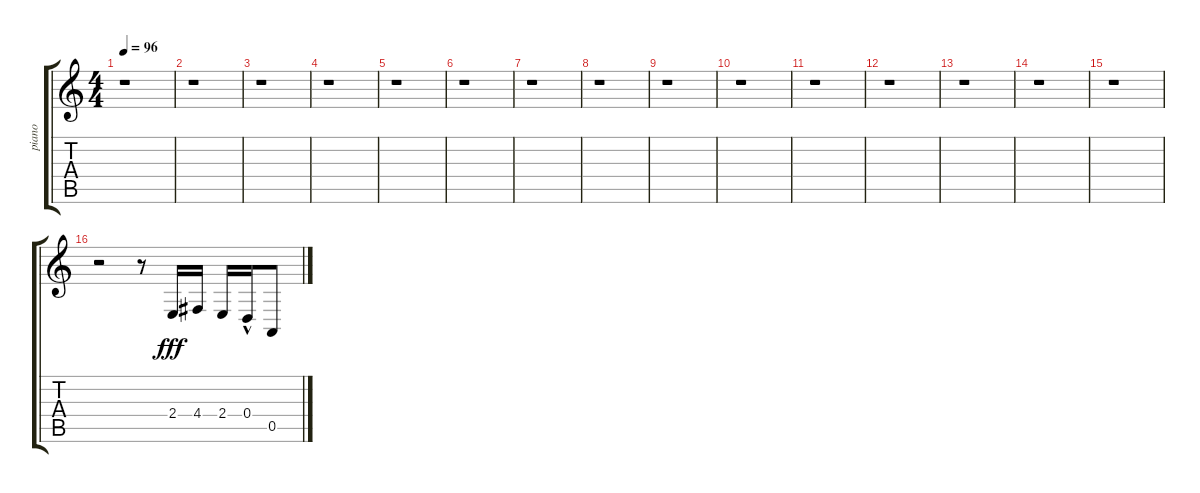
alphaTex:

\track ("piano" "piano") {instrument electricgrandpiano}
\staff {score tabs}
\tuning (E4 B3 G3 D3 A2 E2) {hide}
\ts (4 4)
\tempo 96
\clef g2
\ks c
r.1{dy fff} |
r.1 |
r.1 |
r.1 |
r.1 |
r.1 |
r.1 |
r.1 |
r.1 |
r.1 |
r.1 |
r.1 |
r.1 |
r.1 |
r.1 |
r.2 r.8 2.4.16 4.4.16 2.4.16 0.4{hac}.16 0.5.8
